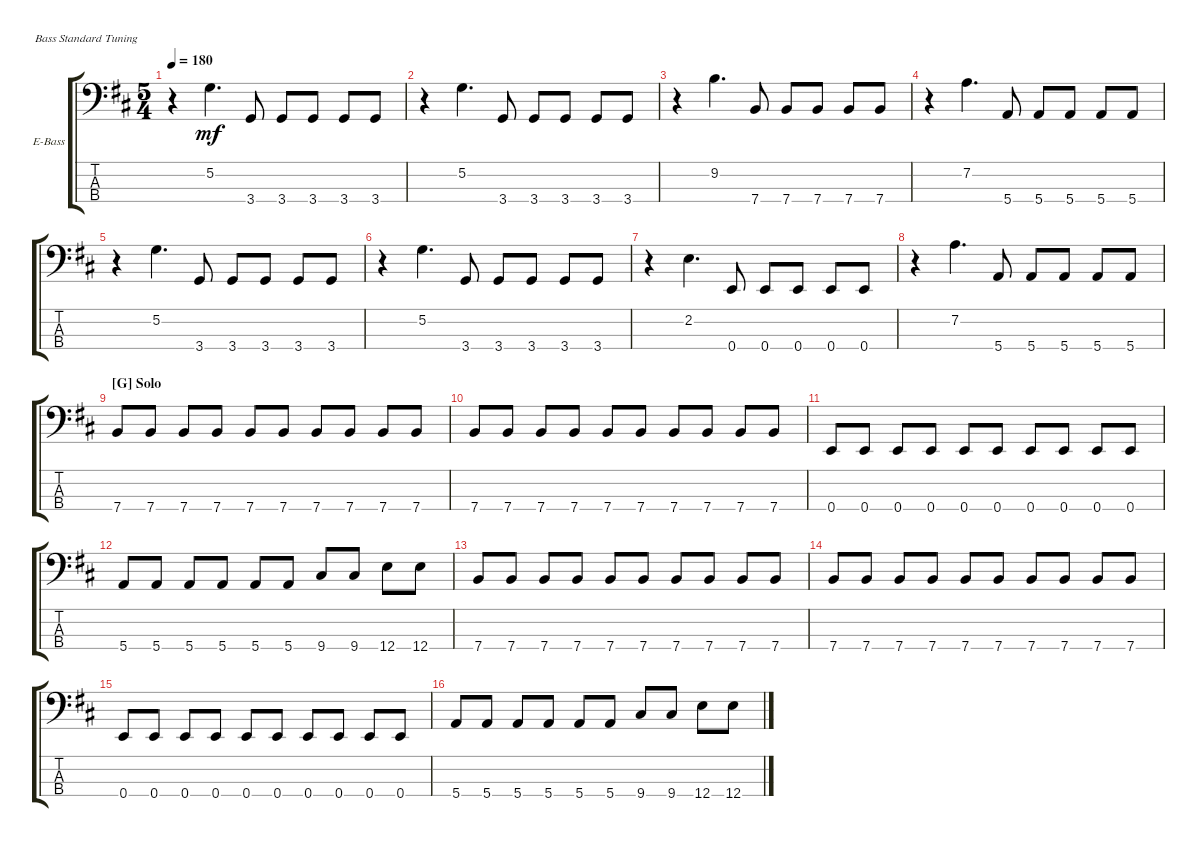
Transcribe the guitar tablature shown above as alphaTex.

\defaultSystemsLayout 4
\bracketExtendMode groupsimilarinstruments
\firstSystemTrackNameOrientation horizontal
\otherSystemsTrackNameOrientation horizontal
\track ("Electric Bass" "E-Bass") {instrument electricbassfinger}
\staff {score tabs}
\tuning (G2 D2 A1 E1)
\ts (5 4)
\tempo 180
\clef f4
\ks bminor
r.4{dy mf} 5.2.4{d} 3.4.8 3.4.8 3.4.8 3.4.8 3.4.8 |
r.4 5.2.4{d} 3.4.8 3.4.8 3.4.8 3.4.8 3.4.8 |
r.4 9.2.4{d} 7.4.8 7.4.8 7.4.8 7.4.8 7.4.8 |
r.4 7.2.4{d} 5.4.8 5.4.8 5.4.8 5.4.8 5.4.8 |
r.4 5.2.4{d} 3.4.8 3.4.8 3.4.8 3.4.8 3.4.8 |
r.4 5.2.4{d} 3.4.8 3.4.8 3.4.8 3.4.8 3.4.8 |
r.4 2.2.4{d} 0.4.8 0.4.8 0.4.8 0.4.8 0.4.8 |
r.4 7.2.4{d} 5.4.8 5.4.8 5.4.8 5.4.8 5.4.8 |
\section ("G" "Solo")
7.4.8 7.4.8 7.4.8 7.4.8 7.4.8 7.4.8 7.4.8 7.4.8 7.4.8 7.4.8 |
7.4.8 7.4.8 7.4.8 7.4.8 7.4.8 7.4.8 7.4.8 7.4.8 7.4.8 7.4.8 |
0.4.8 0.4.8 0.4.8 0.4.8 0.4.8 0.4.8 0.4.8 0.4.8 0.4.8 0.4.8 |
5.4.8 5.4.8 5.4.8 5.4.8 5.4.8 5.4.8 9.4.8 9.4.8 12.4.8 12.4.8 |
7.4.8 7.4.8 7.4.8 7.4.8 7.4.8 7.4.8 7.4.8 7.4.8 7.4.8 7.4.8 |
7.4.8 7.4.8 7.4.8 7.4.8 7.4.8 7.4.8 7.4.8 7.4.8 7.4.8 7.4.8 |
0.4.8 0.4.8 0.4.8 0.4.8 0.4.8 0.4.8 0.4.8 0.4.8 0.4.8 0.4.8 |
5.4.8 5.4.8 5.4.8 5.4.8 5.4.8 5.4.8 9.4.8 9.4.8 12.4.8 12.4.8
